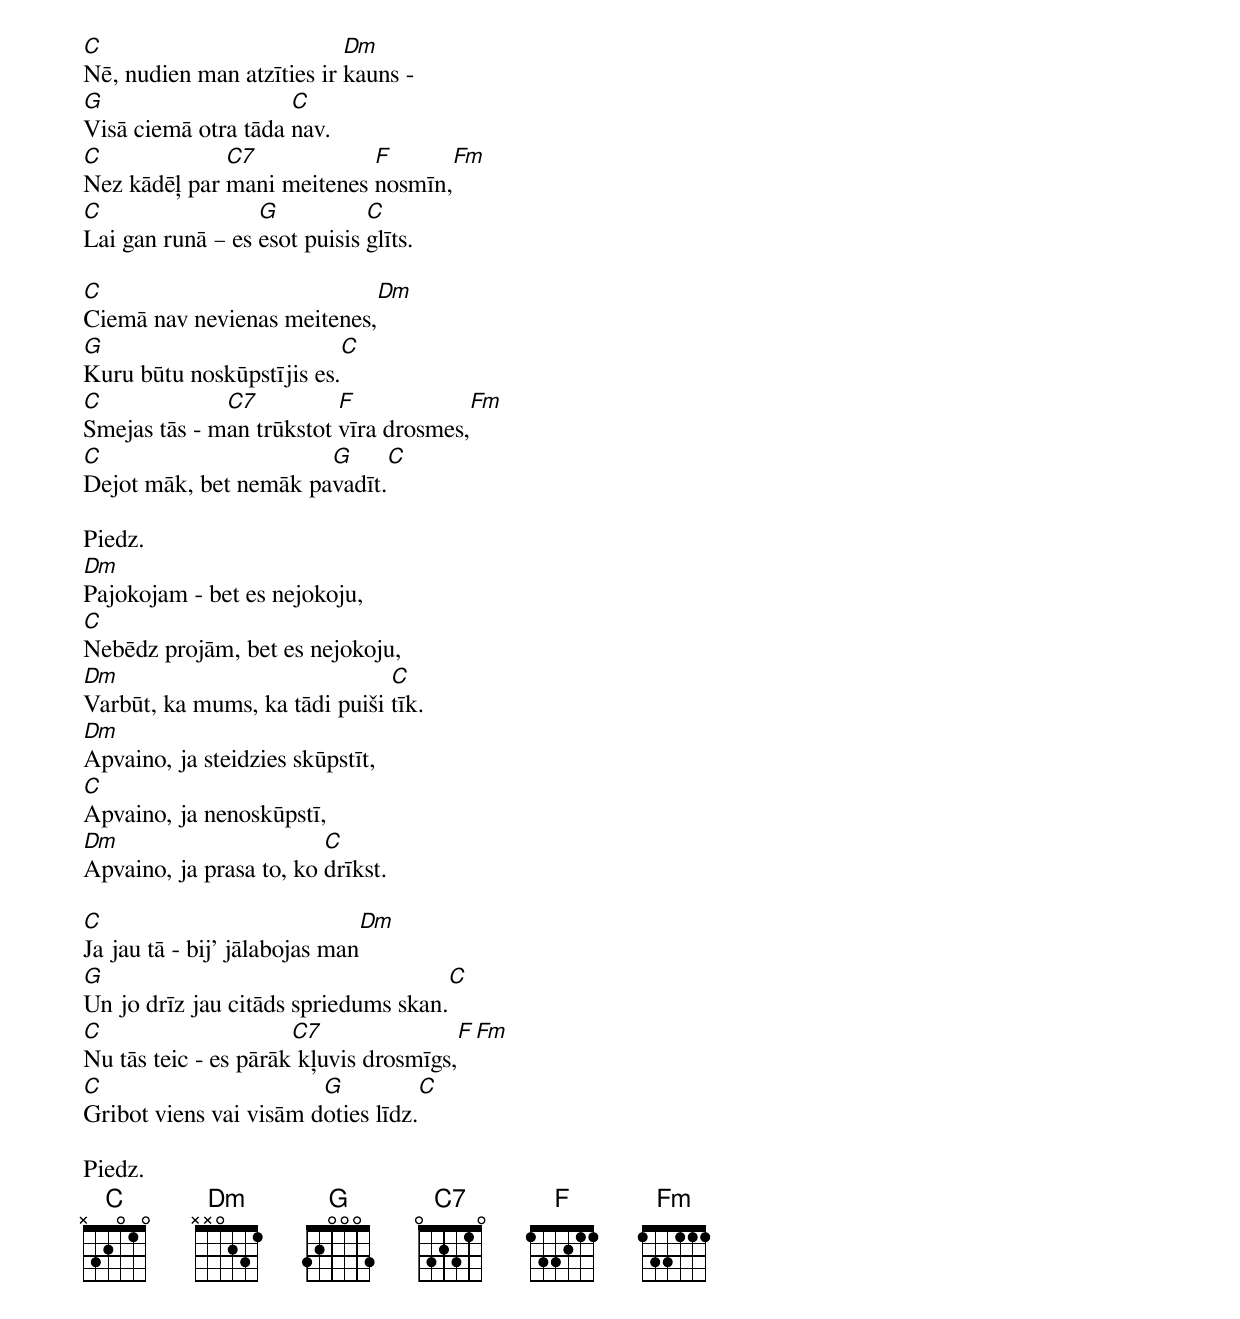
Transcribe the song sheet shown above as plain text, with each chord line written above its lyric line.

C                          Dm
Nē, nudien man atzīties ir kauns -
G                    C
Visā ciemā otra tāda nav.
C             C7            F       Fm
Nez kādēļ par mani meitenes nosmīn,
C                 G           C
Lai gan runā – es esot puisis glīts.

C                                       Dm
Ciemā nav nevienas meitenes,
G                                  C
Kuru būtu noskūpstījis es.
C             C7          F                 Fm
Smejas tās - man trūkstot vīra drosmes,
C                      G                 C
Dejot māk, bet nemāk pavadīt.

Piedz.
Dm
Pajokojam - bet es nejokoju,
C
Nebēdz projām, bet es nejokoju,
Dm                             C
Varbūt, ka mums, ka tādi puiši tīk.
Dm
Apvaino, ja steidzies skūpstīt,
C
Apvaino, ja nenoskūpstī,
Dm                       C
Apvaino, ja prasa to, ko drīkst.

C                                   Dm
Ja jau tā - bij’ jālabojas man
G                                                C
Un jo drīz jau citāds spriedums skan.
C                     C7                  F                 Fm
Nu tās teic - es pārāk kļuvis drosmīgs,
C                       G                   C
Gribot viens vai visām doties līdz.

Piedz.
